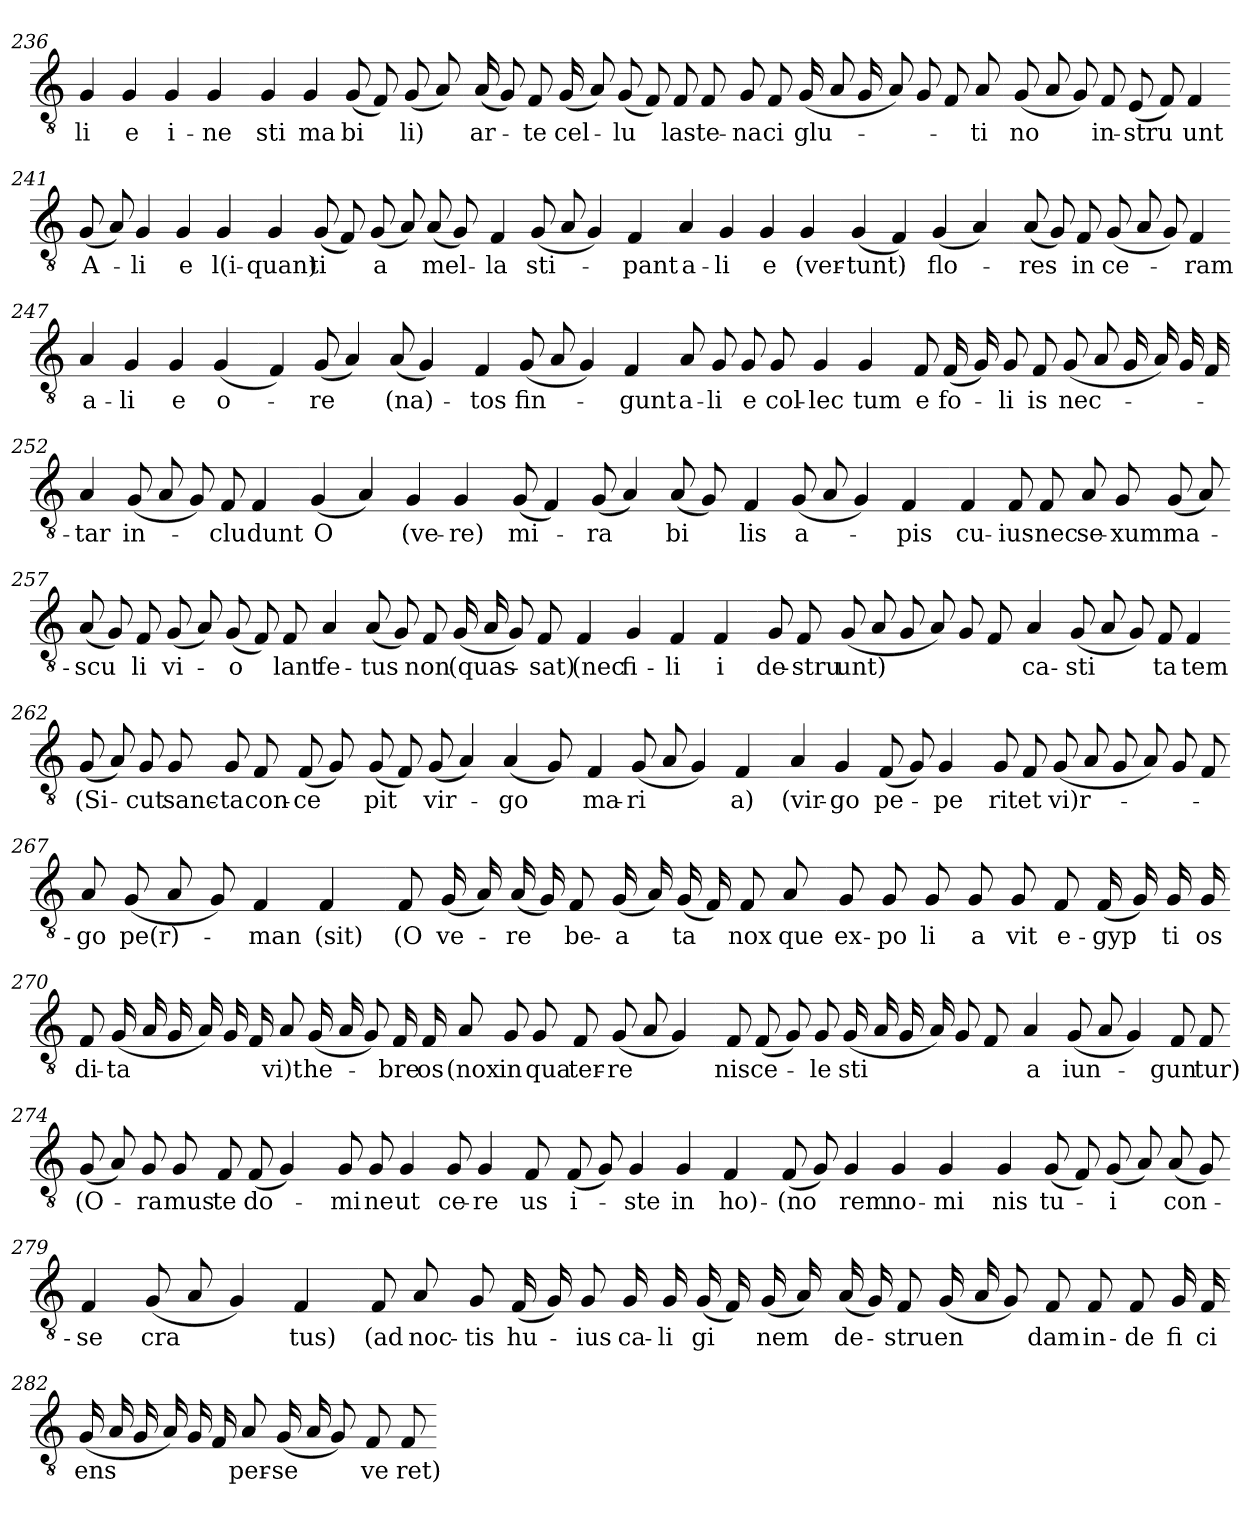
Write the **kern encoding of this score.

**kern	**text
*part1	*part1
*staff1	*staff1
*clefGv2	*
*k[]	*
=236	=236
4G	li
4G	-e
4G	i-
4G	ne
=237-	=237-
4G	sti
4G	ma
(8G	bi
8F)	.
(8G	-li)
8A)	.
=238-	=238-
(16A	ar-
8G)	.
8F	-te
(16G	cel-
8A)	.
(8G	lu
8F)	.
8F	-las
8F	te-
=239-	=239-
8G	na
8F	-ci
(16G	glu-
8A	.
16G	.
8A)	.
8G	.
8F	.
8A	ti
=240-	=240-
(8G	-no
8A	.
8G)	.
8F	in-
(8E	stru
8F)	.
4F	-unt
=241-	=241-
(8G	A-
8A)	.
4G	li
4G	-e
4G	l(i-
=242-	=242-
4G	quan)
(8G	ti
8F)	.
(8G	-a
8A)	.
(8A	mel-
8G)	.
=243-	=243-
4F	-la
(8G	sti-
8A	.
4G)	.
4F	-pant
=244-	=244-
4A	a-
4G	li
4G	-e
4G	(ver-
=245-	=245-
(4G	-tunt)
4F)	.
(4G	flo-
4A)	.
=246-	=246-
(8A	-res
8G)	.
8F	in
(8G	ce-
8A	.
8G)	.
4F	-ram
=247-	=247-
4A	a-
4G	li
4G	-e
(4G	o-
=248-	=248-
4F)	.
(8G	-re
4A)	.
(8A	(na)-
4G)	.
=249-	=249-
4F	-tos
(8G	fin-
8A	.
4G)	.
4F	-gunt
=250-	=250-
8A	a-
8G	li
8G	-e
8G	col-
4G	lec
4G	-tum
=251-	=251-
8F	e
(16F	fo-
16G)	.
8G	li
8F	-is
(8G	nec-
8A	.
16G	.
16A)	.
16G	.
16F	.
=252-	=252-
4A	-tar
(8G	in-
8A	.
8G)	.
8F	clu
4F	-dunt
=253-	=253-
(4G	O
4A)	.
4G	(ve-
4G	-re)
=254-	=254-
(8G	mi-
4F)	.
(8G	ra
4A)	.
(8A	bi
8G)	.
=255-	=255-
4F	-lis
(8G	a-
8A	.
4G)	.
4F	-pis
=256-	=256-
4F	cu-
8F	-ius
8F	nec
8A	se-
8G	-xum
(8G	ma-
8A)	.
=257-	=257-
(8A	scu
8G)	.
8F	-li
(8G	vi-
8A)	.
(8G	o
8F)	.
8F	-lant
=258-	=258-
4A	fe-
(8A	-tus
8G)	.
8F	non
(16G	(quas-
16A	.
8G)	.
8F	-sat)
=259-	=259-
4F	(nec
4G	fi-
4F	li
4F	-i
=260-	=260-
8G	de-
8F	stru
(8G	-unt)
8A	.
8G	.
8A)	.
8G	.
8F	.
=261-	=261-
4A	ca-
(8G	sti
8A	.
8G)	.
8F	ta
4F	-tem
=262-	=262-
(8G	(Si-
8A)	.
8G	-cut
8G	sanc-
8G	-ta
8F	con-
(8F	ce
8G)	.
=263-	=263-
(8G	-pit
8F)	.
(8G	vir-
4A)	.
(4A	-go
8G)	.
=264-	=264-
4F	ma-
(8G	ri
8A	.
4G)	.
4F	-a)
=265-	=265-
4A	(vir-
4G	-go
(8F	pe-
8G)	.
4G	pe
=266-	=266-
8G	-rit
8F	et
(8G	vi)r-
8A	.
8G	.
8A)	.
8G	.
8F	.
=267-	=267-
8A	-go
(8G	pe(r)-
8A	.
8G)	.
4F	man
4F	-(sit)
=268-	=268-
8F	(O
(16G	ve-
16A)	.
(16A	-re
16G)	.
8F	be-
(16G	a
16A)	.
(16G	-ta
16F)	.
8F	nox
8A	que
=269-	=269-
8G	ex-
8G	po
8G	li
8G	a
8G	-vit
8F	e-
(16F	gyp
16G)	.
16G	ti
16G	-os
=270-	=270-
8F	di-
(16G	ta
16A	.
16G	.
16A)	.
16G	.
16F	.
8A	-vi)t
(16G	he-
16A	.
8G)	.
16F	bre
16F	-os
=271-	=271-
8A	(nox
8G	in
8G	qua
8F	ter-
(8G	re
8A	.
4G)	.
=272-	=272-
8F	-nis
(8F	ce-
8G)	.
8G	le
(16G	sti
16A	.
16G	.
16A)	.
8G	.
8F	.
=273-	=273-
4A	-a
(8G	iun-
8A	.
4G)	.
8F	gun
8F	-tur)
=274-	=274-
(8G	(O-
8A)	.
8G	ra
8G	-mus
8F	te
(8F	do-
4G)	.
=275-	=275-
8G	mi
8G	-ne
4G	ut
8G	ce-
4G	re
8F	-us
=276-	=276-
(8F	i-
8G)	.
4G	-ste
4G	in
4F	ho)-
=277-	=277-
(8F	(no
8G)	.
4G	-rem
4G	no-
4G	mi
=278-	=278-
4G	-nis
(8G	tu-
8F)	.
(8G	-i
8A)	.
(8A	con-
8G)	.
=279-	=279-
4F	se
(8G	cra
8A	.
4G)	.
4F	-tus)
=280-	=280-
8F	(ad
8A	noc-
8G	-tis
(16F	hu-
16G)	.
8G	-ius
16G	ca-
16G	li
(16G	gi
16F)	.
(16G	-nem
16A)	.
=281-	=281-
(16A	de-
16G)	.
8F	stru
(16G	en
16A	.
8G)	.
8F	-dam
8F	in-
8F	de
16G	fi
16F	ci
=282-	=282-
(16G	-ens
16A	.
16G	.
16A)	.
16G	.
16F	.
8A	per-
(16G	se
16A	.
8G)	.
8F	ve
8F	-ret)
=-	=-
*-	*-
